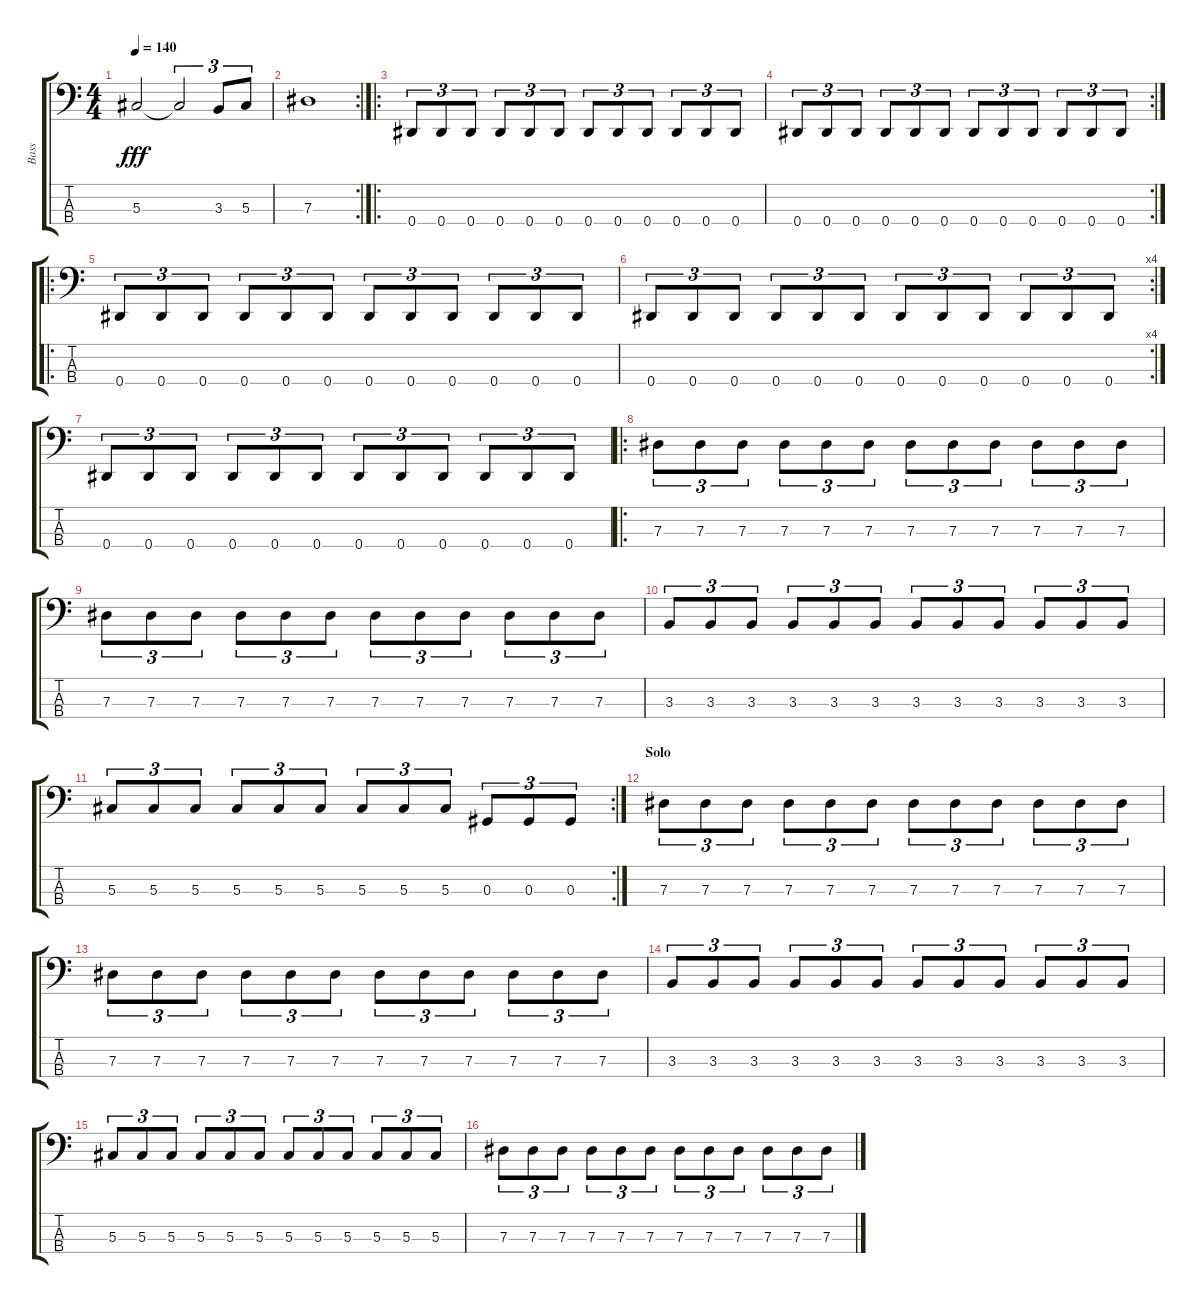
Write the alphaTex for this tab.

\track ("Bass" "Bass") {instrument electricbasspick}
\staff {score tabs}
\tuning (Gb2 Db2 Ab1 Eb1) {hide}
\ts (4 4)
\tempo 140
\clef f4
\ks c
5.3.2{dy fff} 5.3{t}.2{tu (3 2)} 3.3.8{tu (3 2)} 5.3.8{tu (3 2)} |
\rc 2
7.3.1 |
\ro
0.4.8{tu (3 2)} 0.4.8{tu (3 2)} 0.4.8{tu (3 2)} 0.4.8{tu (3 2)} 0.4.8{tu (3 2)} 0.4.8{tu (3 2)} 0.4.8{tu (3 2)} 0.4.8{tu (3 2)} 0.4.8{tu (3 2)} 0.4.8{tu (3 2)} 0.4.8{tu (3 2)} 0.4.8{tu (3 2)} |
\rc 2
0.4.8{tu (3 2)} 0.4.8{tu (3 2)} 0.4.8{tu (3 2)} 0.4.8{tu (3 2)} 0.4.8{tu (3 2)} 0.4.8{tu (3 2)} 0.4.8{tu (3 2)} 0.4.8{tu (3 2)} 0.4.8{tu (3 2)} 0.4.8{tu (3 2)} 0.4.8{tu (3 2)} 0.4.8{tu (3 2)} |
\ro
0.4.8{tu (3 2) instrument electricbasspick} 0.4.8{tu (3 2)} 0.4.8{tu (3 2)} 0.4.8{tu (3 2)} 0.4.8{tu (3 2)} 0.4.8{tu (3 2)} 0.4.8{tu (3 2)} 0.4.8{tu (3 2)} 0.4.8{tu (3 2)} 0.4.8{tu (3 2)} 0.4.8{tu (3 2)} 0.4.8{tu (3 2)} |
\rc 4
0.4.8{tu (3 2)} 0.4.8{tu (3 2)} 0.4.8{tu (3 2)} 0.4.8{tu (3 2)} 0.4.8{tu (3 2)} 0.4.8{tu (3 2)} 0.4.8{tu (3 2)} 0.4.8{tu (3 2)} 0.4.8{tu (3 2)} 0.4.8{tu (3 2)} 0.4.8{tu (3 2)} 0.4.8{tu (3 2)} |
0.4.8{tu (3 2)} 0.4.8{tu (3 2)} 0.4.8{tu (3 2)} 0.4.8{tu (3 2)} 0.4.8{tu (3 2)} 0.4.8{tu (3 2)} 0.4.8{tu (3 2)} 0.4.8{tu (3 2)} 0.4.8{tu (3 2)} 0.4.8{tu (3 2)} 0.4.8{tu (3 2)} 0.4.8{tu (3 2)} |
\ro
7.3.8{tu (3 2)} 7.3.8{tu (3 2)} 7.3.8{tu (3 2)} 7.3.8{tu (3 2)} 7.3.8{tu (3 2)} 7.3.8{tu (3 2)} 7.3.8{tu (3 2)} 7.3.8{tu (3 2)} 7.3.8{tu (3 2)} 7.3.8{tu (3 2)} 7.3.8{tu (3 2)} 7.3.8{tu (3 2)} |
7.3.8{tu (3 2)} 7.3.8{tu (3 2)} 7.3.8{tu (3 2)} 7.3.8{tu (3 2)} 7.3.8{tu (3 2)} 7.3.8{tu (3 2)} 7.3.8{tu (3 2)} 7.3.8{tu (3 2)} 7.3.8{tu (3 2)} 7.3.8{tu (3 2)} 7.3.8{tu (3 2)} 7.3.8{tu (3 2)} |
3.3.8{tu (3 2)} 3.3.8{tu (3 2)} 3.3.8{tu (3 2)} 3.3.8{tu (3 2)} 3.3.8{tu (3 2)} 3.3.8{tu (3 2)} 3.3.8{tu (3 2)} 3.3.8{tu (3 2)} 3.3.8{tu (3 2)} 3.3.8{tu (3 2)} 3.3.8{tu (3 2)} 3.3.8{tu (3 2)} |
\rc 2
5.3.8{tu (3 2)} 5.3.8{tu (3 2)} 5.3.8{tu (3 2)} 5.3.8{tu (3 2)} 5.3.8{tu (3 2)} 5.3.8{tu (3 2)} 5.3.8{tu (3 2)} 5.3.8{tu (3 2)} 5.3.8{tu (3 2)} 0.3.8{tu (3 2)} 0.3.8{tu (3 2)} 0.3.8{tu (3 2)} |
\section ("" "Solo")
7.3.8{tu (3 2)} 7.3.8{tu (3 2)} 7.3.8{tu (3 2)} 7.3.8{tu (3 2)} 7.3.8{tu (3 2)} 7.3.8{tu (3 2)} 7.3.8{tu (3 2)} 7.3.8{tu (3 2)} 7.3.8{tu (3 2)} 7.3.8{tu (3 2)} 7.3.8{tu (3 2)} 7.3.8{tu (3 2)} |
7.3.8{tu (3 2)} 7.3.8{tu (3 2)} 7.3.8{tu (3 2)} 7.3.8{tu (3 2)} 7.3.8{tu (3 2)} 7.3.8{tu (3 2)} 7.3.8{tu (3 2)} 7.3.8{tu (3 2)} 7.3.8{tu (3 2)} 7.3.8{tu (3 2)} 7.3.8{tu (3 2)} 7.3.8{tu (3 2)} |
3.3.8{tu (3 2)} 3.3.8{tu (3 2)} 3.3.8{tu (3 2)} 3.3.8{tu (3 2)} 3.3.8{tu (3 2)} 3.3.8{tu (3 2)} 3.3.8{tu (3 2)} 3.3.8{tu (3 2)} 3.3.8{tu (3 2)} 3.3.8{tu (3 2)} 3.3.8{tu (3 2)} 3.3.8{tu (3 2)} |
5.3.8{tu (3 2)} 5.3.8{tu (3 2)} 5.3.8{tu (3 2)} 5.3.8{tu (3 2)} 5.3.8{tu (3 2)} 5.3.8{tu (3 2)} 5.3.8{tu (3 2)} 5.3.8{tu (3 2)} 5.3.8{tu (3 2)} 5.3.8{tu (3 2)} 5.3.8{tu (3 2)} 5.3.8{tu (3 2)} |
7.3.8{tu (3 2)} 7.3.8{tu (3 2)} 7.3.8{tu (3 2)} 7.3.8{tu (3 2)} 7.3.8{tu (3 2)} 7.3.8{tu (3 2)} 7.3.8{tu (3 2)} 7.3.8{tu (3 2)} 7.3.8{tu (3 2)} 7.3.8{tu (3 2)} 7.3.8{tu (3 2)} 7.3.8{tu (3 2)}
